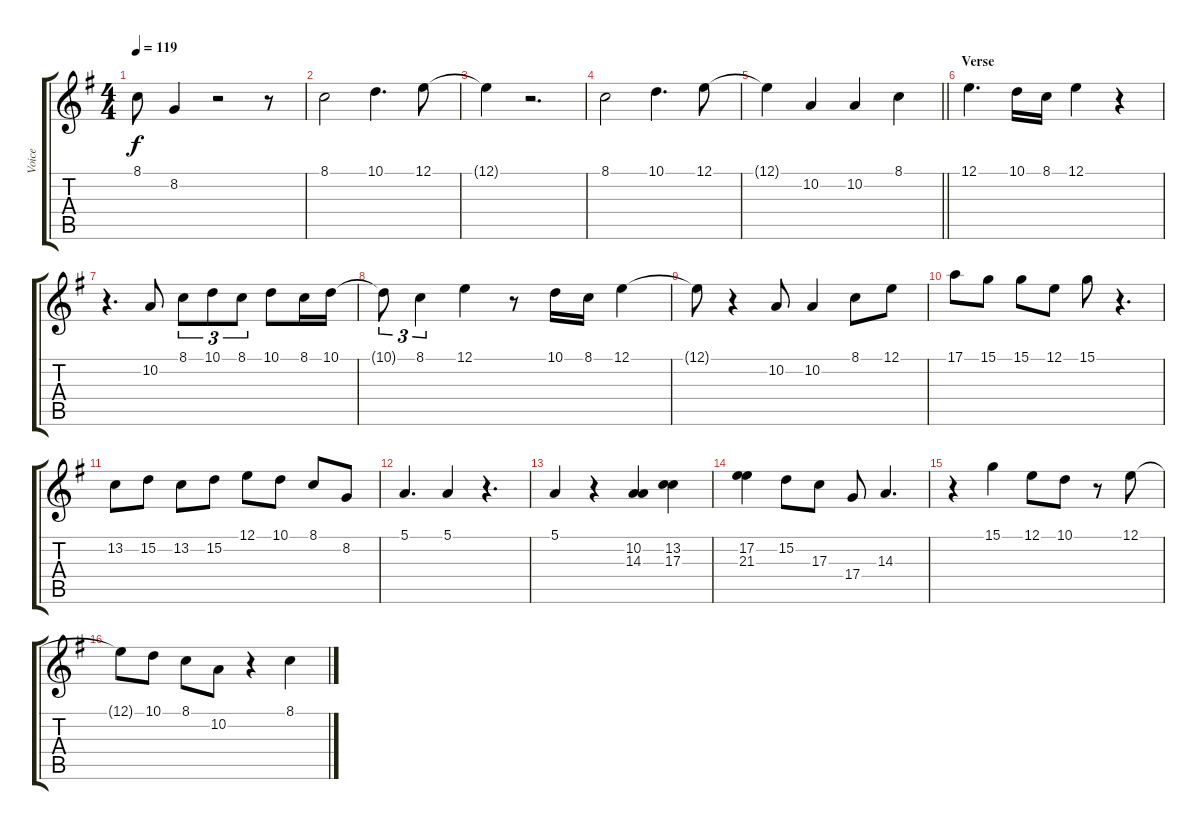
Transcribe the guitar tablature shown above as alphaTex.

\track ("Voice" "Voice") {instrument altosax}
\staff {score tabs}
\tuning (E4 B3 G3 D3 A2 E2) {hide}
\ts (4 4)
\tempo 119
\clef g2
\ks g
8.1{t}.8{dy f} 8.2.4 r.2 r.8 |
8.1.2 10.1.4{d} 12.1.8 |
12.1{t}.4 r.2{d} |
8.1.2 10.1.4{d} 12.1.8 |
\barLineRight lightlight
12.1{t}.4 10.2.4 10.2.4 8.1.4 |
\section ("" "Verse")
12.1.4{d} 10.1.16 8.1.16 12.1.4 r.4 |
r.4{d} 10.2.8 8.1.8{tu (3 2)} 10.1.8{tu (3 2)} 8.1.8{tu (3 2)} 10.1.8 8.1.16 10.1.16 |
10.1{t}.8{tu (3 2)} 8.1.4{tu (3 2)} 12.1.4 r.8 10.1.16 8.1.16 12.1.4 |
12.1{t}.8 r.4 10.2.8 10.2.4 8.1.8 12.1.8 |
17.1.8 15.1.8 15.1.8 12.1.8 15.1.8 r.4{d} |
13.2.8 15.2.8 13.2.8 15.2.8 12.1.8 10.1.8 8.1.8 8.2.8 |
5.1.4{d} 5.1.4 r.4{d} |
5.1.4 r.4 (10.2 14.3).4 (13.2 17.3).4 |
(17.2 21.3).4 15.2.8 17.3.8 17.4.8 14.3.4{d} |
r.4 15.1.4 12.1.8 10.1.8 r.8 12.1.8 |
12.1{t}.8 10.1.8 8.1.8 10.2.8 r.4 8.1.4
